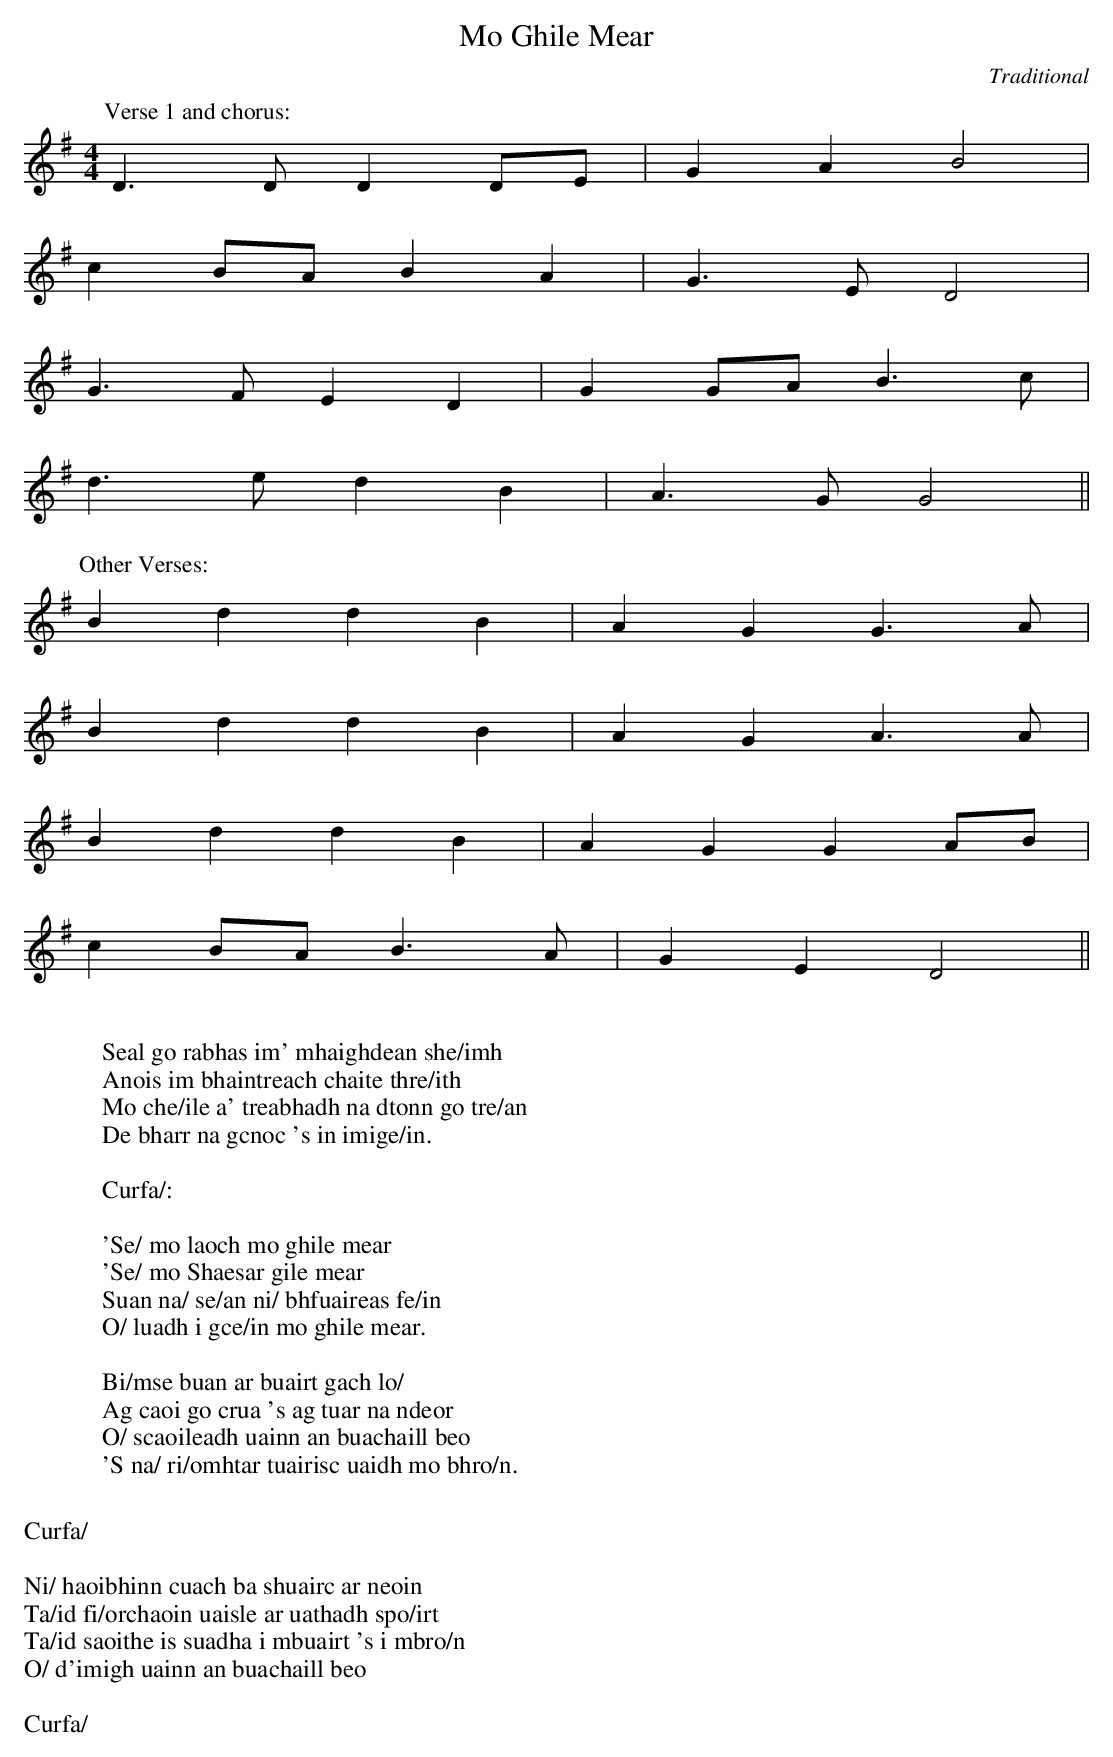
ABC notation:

X:1
T:Mo Ghile Mear
M:4/4
C:Traditional
K:G
P: Verse 1 and chorus:
D3DD2DE|G2A2B4|
c2BAB2A2|G3ED4|
G3FE2D2|G2GAB3c|
d3ed2B2|A3GG4||
P: Other Verses:
B2d2d2B2|A2G2G3A|
B2d2d2B2|A2G2A3A|
B2d2d2B2|A2G2G2AB|
c2BAB3A|G2E2D4||
W:
W: Seal go rabhas im' mhaighdean she/imh
W: Anois im bhaintreach chaite thre/ith
W: Mo che/ile a' treabhadh na dtonn go tre/an
W: De bharr na gcnoc 's in imige/in.
W:
W: Curfa/:
W:
W: 'Se/ mo laoch mo ghile mear
W: 'Se/ mo Shaesar gile mear
W: Suan na/ se/an ni/ bhfuaireas fe/in
W: O/ luadh i gce/in mo ghile mear.
W:
W: Bi/mse buan ar buairt gach lo/
W: Ag caoi go crua 's ag tuar na ndeor
W: O/ scaoileadh uainn an buachaill beo
W: 'S na/ ri/omhtar tuairisc uaidh mo bhro/n.
W:
W: Curfa/
W:
W: Ni/ haoibhinn cuach ba shuairc ar neoin
W: Ta/id fi/orchaoin uaisle ar uathadh spo/irt
W: Ta/id saoithe is suadha i mbuairt 's i mbro/n
W: O/ d'imigh uainn an buachaill beo
W:
W: Curfa/
